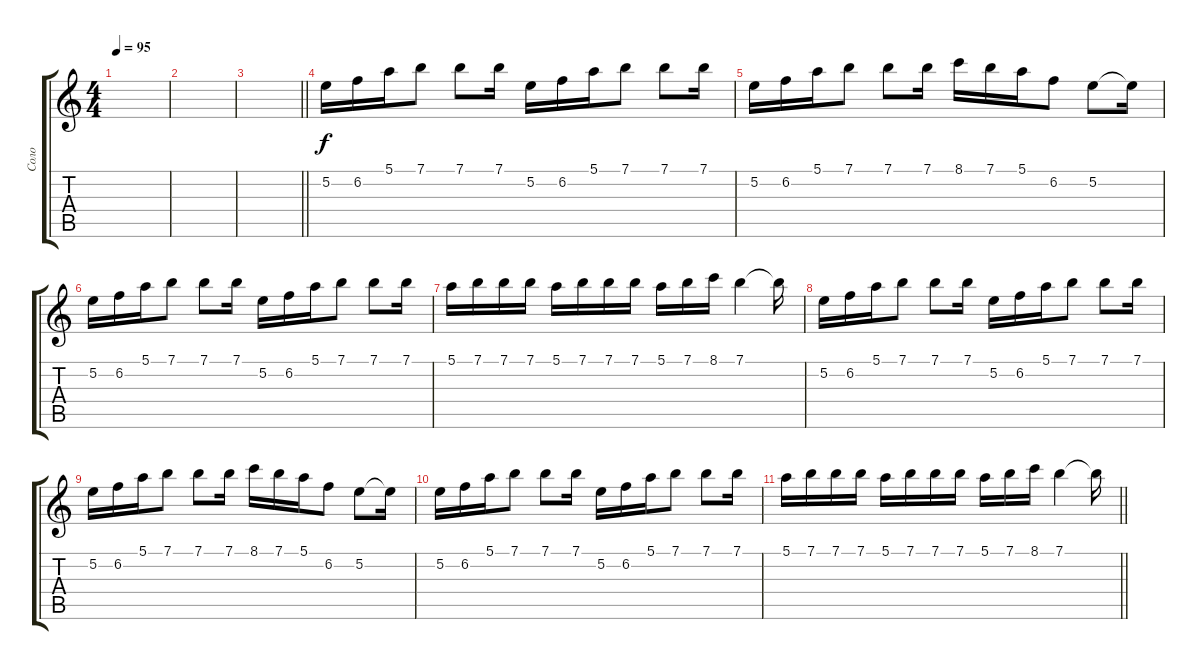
\track ("Соло" "Соло") {instrument distortionguitar}
\staff {score tabs}
\tuning (E4 B3 G3 D3 A2 E2) {hide}
\ts (4 4)
\tempo 95
\clef g2
\ks c
|
|
\barLineRight lightlight
|
5.2.16 6.2.16 5.1.16 7.1.8 7.1.8 7.1.16 5.2.16 6.2.16 5.1.16 7.1.8 7.1.8 7.1.16 |
5.2.16 6.2.16 5.1.16 7.1.8 7.1.8 7.1.16 8.1.16 7.1.16 5.1.16 6.2.8 5.2.8 5.2{t}.16 |
5.2.16 6.2.16 5.1.16 7.1.8 7.1.8 7.1.16 5.2.16 6.2.16 5.1.16 7.1.8 7.1.8 7.1.16 |
5.1.16 7.1.16 7.1.16 7.1.16 5.1.16 7.1.16 7.1.16 7.1.16 5.1.16 7.1.16 8.1.16 7.1.4 7.1{t}.16 |
5.2.16 6.2.16 5.1.16 7.1.8 7.1.8 7.1.16 5.2.16 6.2.16 5.1.16 7.1.8 7.1.8 7.1.16 |
5.2.16 6.2.16 5.1.16 7.1.8 7.1.8 7.1.16 8.1.16 7.1.16 5.1.16 6.2.8 5.2.8 5.2{t}.16 |
5.2.16 6.2.16 5.1.16 7.1.8 7.1.8 7.1.16 5.2.16 6.2.16 5.1.16 7.1.8 7.1.8 7.1.16 |
\barLineRight lightlight
5.1.16 7.1.16 7.1.16 7.1.16 5.1.16 7.1.16 7.1.16 7.1.16 5.1.16 7.1.16 8.1.16 7.1.4 7.1{t}.16
